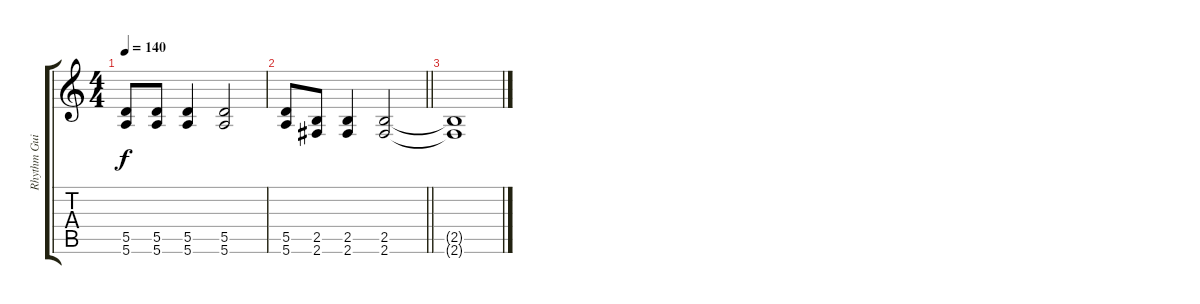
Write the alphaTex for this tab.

\track ("Rhythm Guitar" "Rhythm Gui") {instrument distortionguitar}
\staff {score tabs}
\tuning (E4 B3 G3 D3 A2 E2) {hide}
\ts (4 4)
\tempo 140
\clef g2
\ks c
(5.5 5.6).8{dy f} (5.5 5.6).8 (5.5 5.6).4 (5.5 5.6).2 |
\barLineRight lightlight
(5.5 5.6).8 (2.5 2.6).8 (2.5 2.6).4 (2.5 2.6).2 |
(2.5{t} 2.6{t}).1
